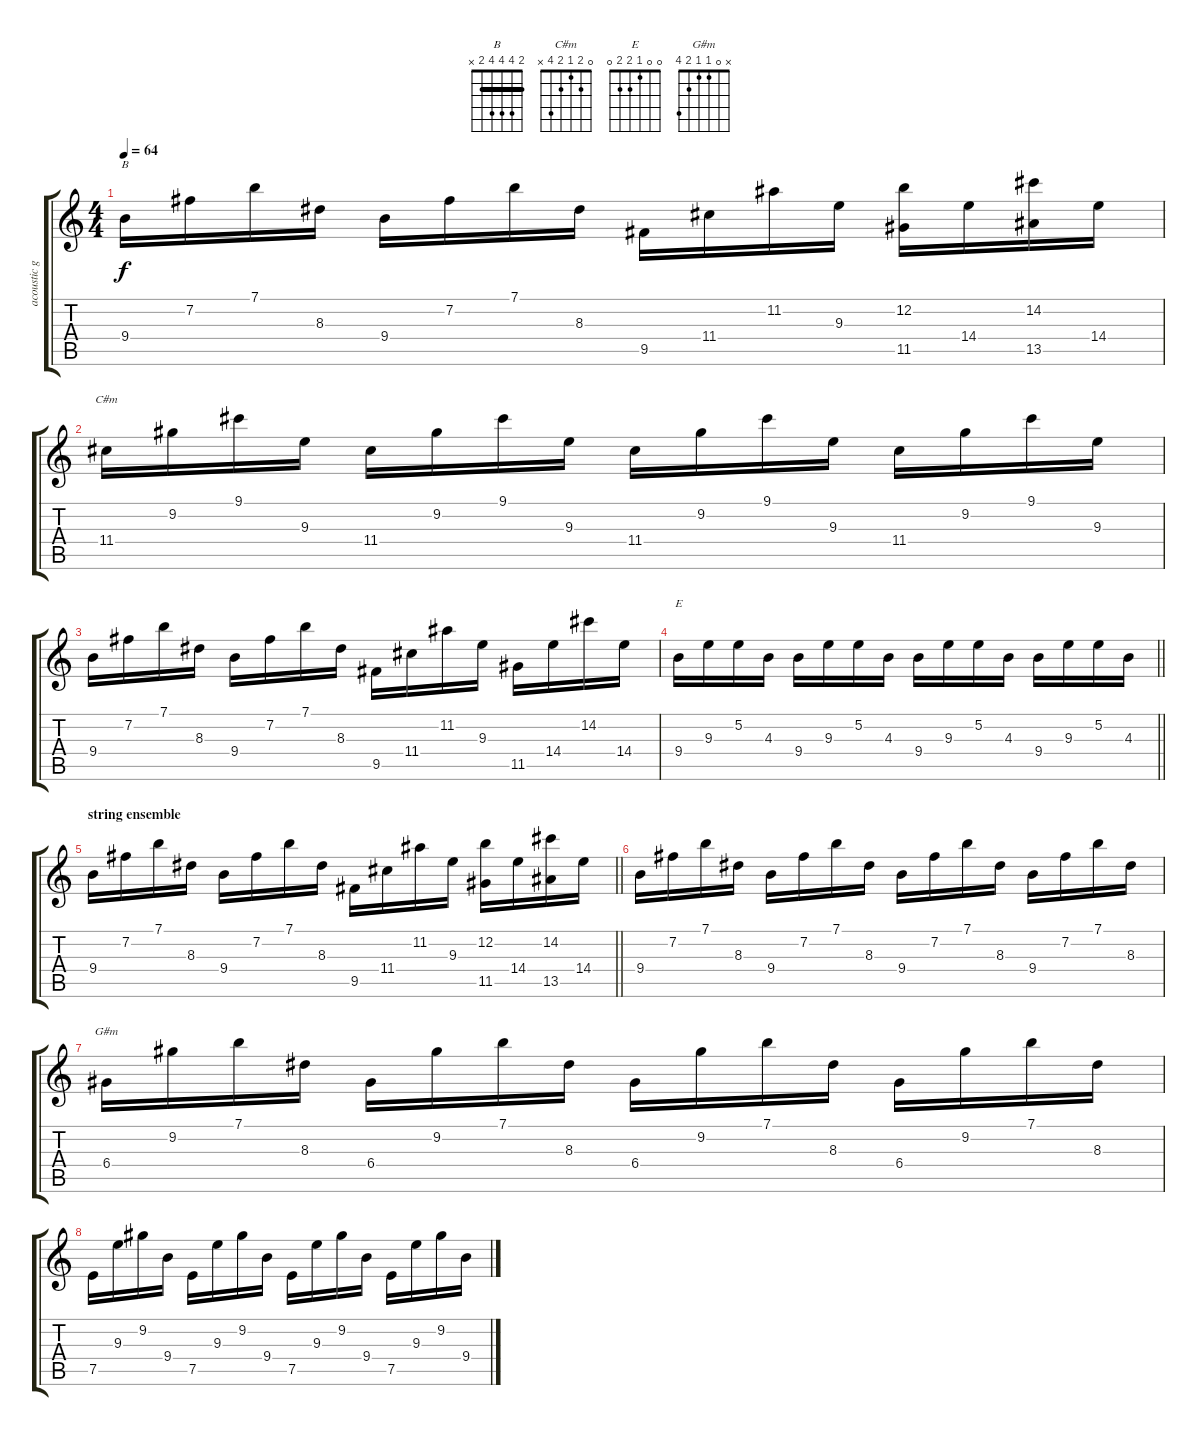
\track ("acoustic guitar " "acoustic g") {instrument acousticguitarnylon}
\staff {score tabs}
\tuning (E4 B3 G3 D3 A2 E2) {hide}
\chord ("B" 2 4 4 4 2 x) {barre 2}
\chord ("C#m" 0 2 1 2 4 x)
\chord ("E" 0 0 1 2 2 0)
\chord ("G#m" x 0 1 1 2 4)
\ts (4 4)
\tempo 64
\clef g2
\ks c
9.4.16{ch "B" dy f} 7.2.16 7.1.16 8.3.16 9.4.16 7.2.16 7.1.16 8.3.16 9.5.16 11.4.16 11.2.16 9.3.16 (12.2 11.5).16 14.4.16 (14.2 13.5).16 14.4.16 |
11.4.16{ch "C#m"} 9.2.16 9.1.16 9.3.16 11.4.16 9.2.16 9.1.16 9.3.16 11.4.16 9.2.16 9.1.16 9.3.16 11.4.16 9.2.16 9.1.16 9.3.16 |
9.4.16 7.2.16 7.1.16 8.3.16 9.4.16 7.2.16 7.1.16 8.3.16 9.5.16 11.4.16 11.2.16 9.3.16 11.5.16 14.4.16 14.2.16 14.4.16 |
\barLineRight lightlight
9.4.16{ch "E"} 9.3.16 5.2.16 4.3.16 9.4.16 9.3.16 5.2.16 4.3.16 9.4.16 9.3.16 5.2.16 4.3.16 9.4.16 9.3.16 5.2.16 4.3.16 |
\section ("" "string ensemble")
\barLineRight lightlight
9.4.16 7.2.16 7.1.16 8.3.16 9.4.16 7.2.16 7.1.16 8.3.16 9.5.16 11.4.16 11.2.16 9.3.16 (12.2 11.5).16 14.4.16 (14.2 13.5).16 14.4.16 |
9.4.16 7.2.16 7.1.16 8.3.16 9.4.16 7.2.16 7.1.16 8.3.16 9.4.16 7.2.16 7.1.16 8.3.16 9.4.16 7.2.16 7.1.16 8.3.16 |
6.4.16{ch "G#m"} 9.2.16 7.1.16 8.3.16 6.4.16 9.2.16 7.1.16 8.3.16 6.4.16 9.2.16 7.1.16 8.3.16 6.4.16 9.2.16 7.1.16 8.3.16 |
7.5.16 9.3.16 9.2.16 9.4.16 7.5.16 9.3.16 9.2.16 9.4.16 7.5.16 9.3.16 9.2.16 9.4.16 7.5.16 9.3.16 9.2.16 9.4.16
